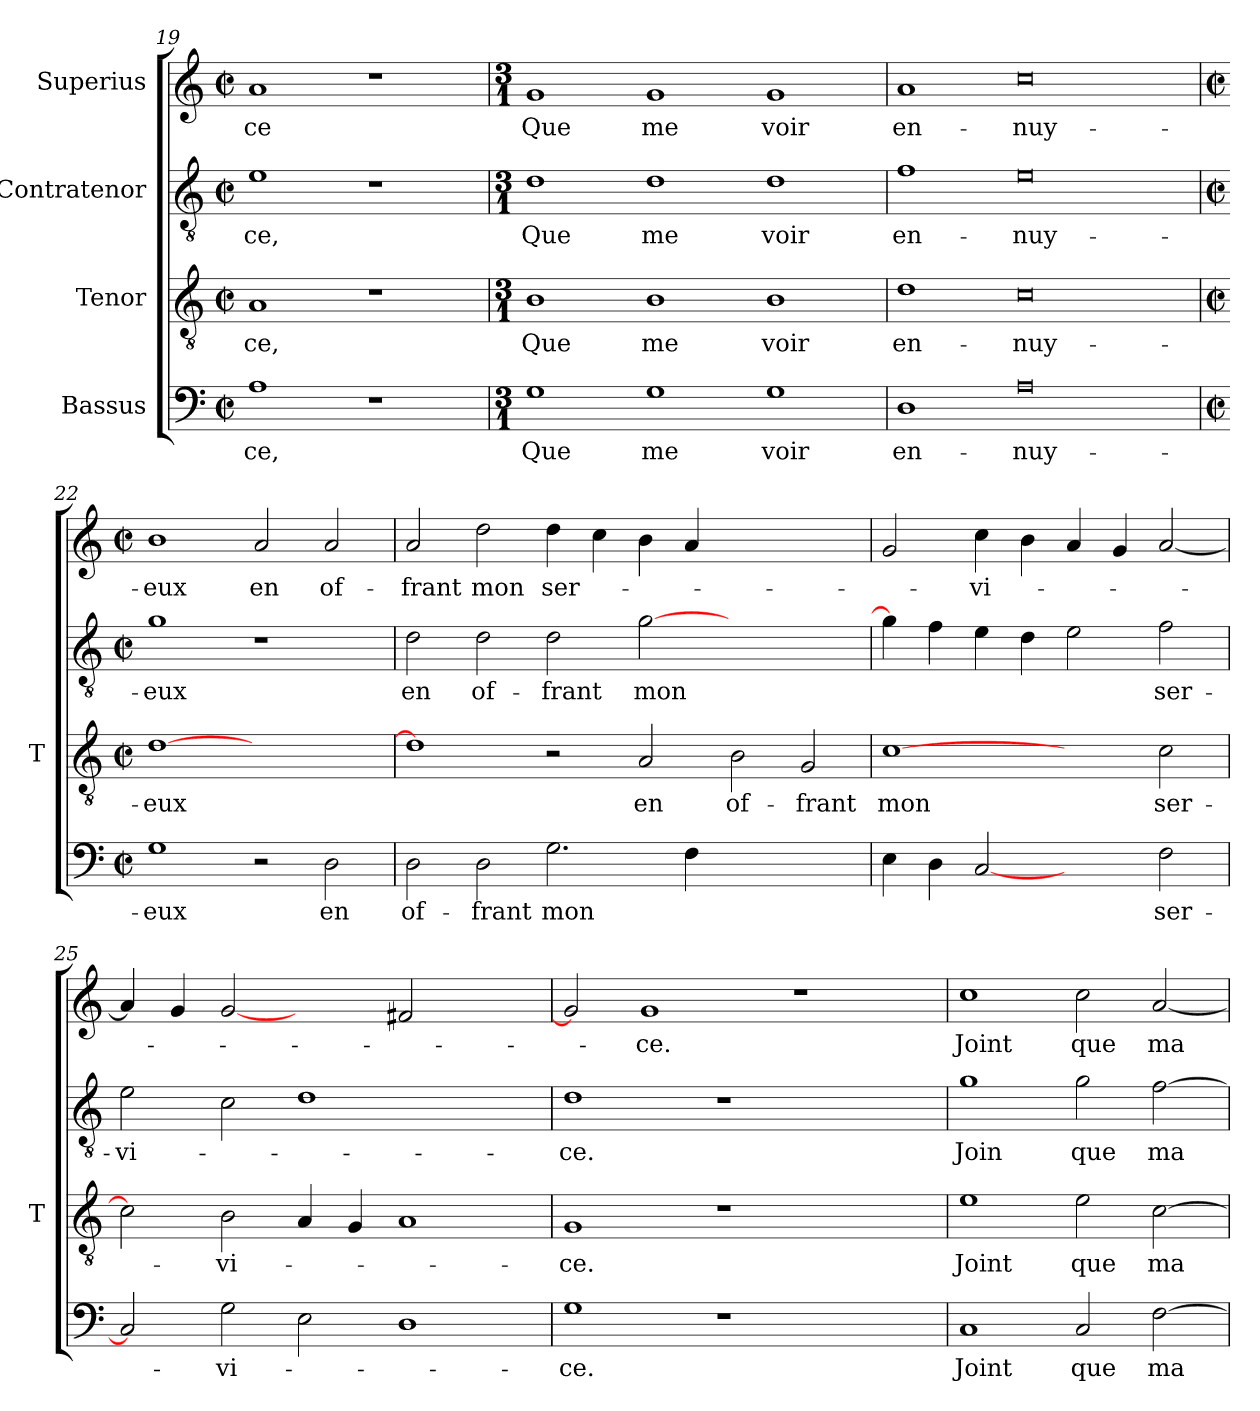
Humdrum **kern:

**kern	**text	**kern	**text	**kern	**text	**kern	**text
*part4	*part4	*part3	*part3	*part2	*part2	*part1	*part1
*staff4	*staff4	*staff3	*staff3	*staff2	*staff2	*staff1	*staff1
*I"Bassus	*	*I"Tenor	*	*I"Contratenor	*	*I"Superius	*
*	*	*I'T	*	*	*	*	*
*clefF4	*	*clefGv2	*	*clefGv2	*	*clefG2	*
*k[]	*	*k[]	*	*k[]	*	*k[]	*
*C:	*	*C:	*	*C:	*	*C:	*
*M2/2	*	*M2/2	*	*M2/2	*	*M2/2	*
*met(c|)	*	*met(c|)	*	*met(c|)	*	*met(c|)	*
=19	=19	=19	=19	=19	=19	=19	=19
1A	-ce,	1A	-ce,	1e	-ce,	1a	-ce
1r	.	1r	.	1r	.	1r	.
=20	=20	=20	=20	=20	=20	=20	=20
*M3/1	*	*M3/1	*	*M3/1	*	*M3/1	*
1G	-Que	1B	-Que	1d	-Que	1g	-Que
1G	-me	1B	-me	1d	-me	1g	-me
1G	-voir	1B	-voir	1d	-voir	1g	-voir
=21	=21	=21	=21	=21	=21	=21	=21
1D	en-	1d	en-	1f	en-	1a	en-
0A	nuy-	0c	nuy-	0e	nuy-	0cc	nuy-
!!LO:LB:g=z
=22	=22	=22	=22	=22	=22	=22	=22
*M2/2	*	*M2/2	*	*M2/2	*	*M2/2	*
*met(c|)	*	*met(c|)	*	*met(c|)	*	*met(c|)	*
1G	-eux	[1d	-eux	1g	-eux	1b	-eux
2r	.	1ryy	.	1r	.	2a	-en
2D	-en	.	.	.	.	2a	of-
=23	=23	=23	=23	=23	=23	=23	=23
2D	of-	1d]	.	2d	-en	2a	-frant
2D	-frant	.	.	2d	of-	2dd	-mon
2.G	-mon	2r	.	2d	-frant	4dd	ser-
.	.	.	.	.	.	4cc	.
.	.	2A	-en	[2g	-mon	4b	.
4F	.	.	.	.	.	4a	.
1ryy	.	2B	of-	1ryy	.	1ryy	.
.	.	2G	-frant	.	.	.	.
=24	=24	=24	=24	=24	=24	=24	=24
4E	.	[1c	-mon	4g]	.	2g	.
4D	.	.	.	4f	.	.	.
[2C	.	.	.	4e	.	4cc	vi-
.	.	.	.	4d	.	4b	.
2ryy	.	2ryy	.	2e	.	4a	.
.	.	.	.	.	.	4g	.
2F	ser-	2c	ser-	2f	ser-	[2a	.
=25	=25	=25	=25	=25	=25	=25	=25
2C]	.	2c]	.	2e	vi-	4a]	.
.	.	.	.	.	.	4g	.
2G	vi-	2B	vi-	2c	.	[2g	.
2E	.	4A	.	1d	.	2ryy	.
.	.	4G	.	.	.	.	.
1D	.	1A	.	.	.	2f#X	.
.	.	.	.	2ryy	.	2ryy	.
=26	=26	=26	=26	=26	=26	=26	=26
1G	-ce.	1G	-ce.	1d	-ce.	2g]	.
.	.	.	.	.	.	1g	-ce.
1r	.	1r	.	1r	.	.	.
.	.	.	.	.	.	1r	.
2ryy	.	2ryy	.	2ryy	.	.	.
!!LO:PB:g=z
=27	=27	=27	=27	=27	=27	=27	=27
1C	-Joint	1e	-Joint	1g	-Join	1cc	-Joint
2C	-que	2e	-que	2g	-que	2cc	-que
[2F	-ma	[2c	-ma	[2f	-ma	[2a	-ma
=	=	=	=	=	=	=	=
*-	*-	*-	*-	*-	*-	*-	*-
